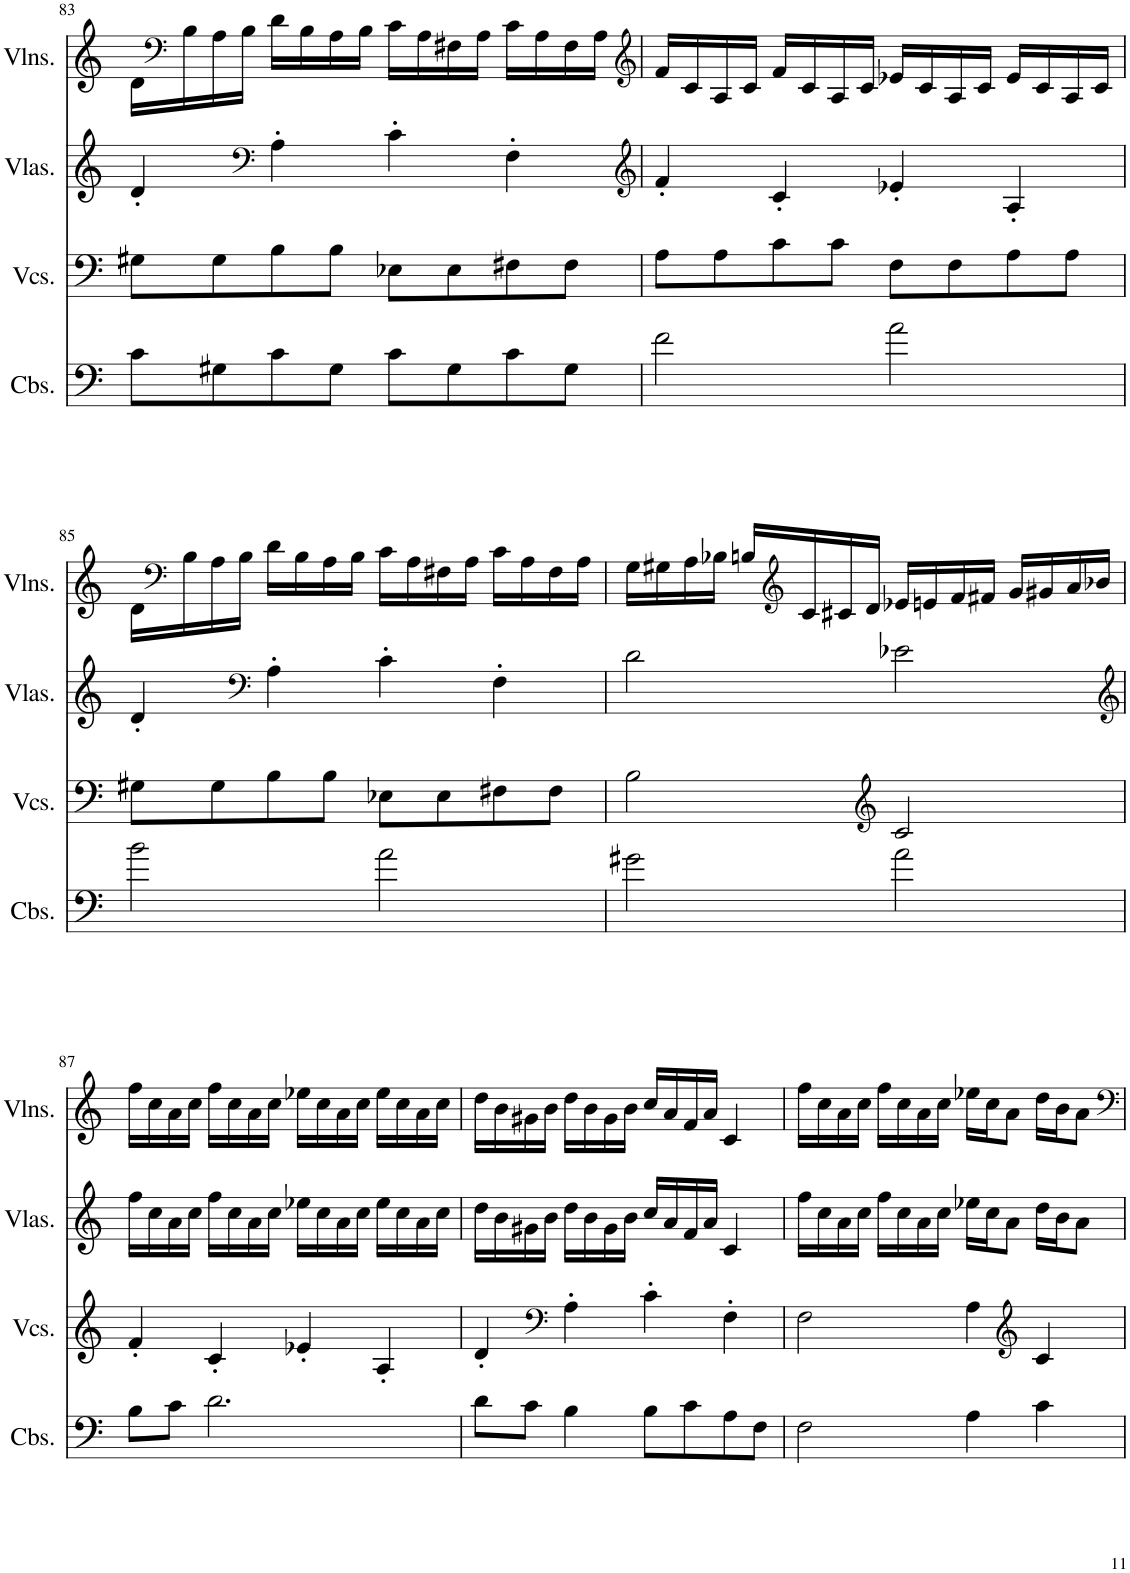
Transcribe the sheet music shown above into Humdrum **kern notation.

**kern	**kern	**kern	**kern
*part4	*part3	*part2	*part1
*staff4	*staff3	*staff2	*staff1
*I"Contrabasses	*I"Violoncellos	*I"Violas	*I"Violins
*I'Cbs.	*I'Vcs.	*I'Vlas.	*I'Vlns.
!!LO:PB:g=z
*clefF4	*clefF4	*clefG2	*clefG2
*Trd7c12	*	*	*
*k[]	*k[]	*k[]	*k[]
*M4/4	*M4/4	*M4/4	*M4/4
=83	=83	=83	=83
8c\L	8G#X\L	4d'/	16d\LL
*	*	*	*clefF4
.	.	.	16B\
8G#X\	8G#\	.	16A\
.	.	.	16B\JJ
*	*	*clefF4	*
8c\	8B\	4A'\	16d\LL
.	.	.	16B\
8G#\J	8B\J	.	16A\
.	.	.	16B\JJ
8c\L	8E-X\L	4c'\	16c\LL
.	.	.	16A\
8G#\	8E-\	.	16F#X\
.	.	.	16A\JJ
8c\	8F#X\	4F'\	16c\LL
.	.	.	16A\
8G#\J	8F#\J	.	16F#\
.	.	.	16A\JJ
=84	=84	=84	=84
*	*	*clefG2	*clefG2
2f\	8A\L	4f'/	16f/LL
.	.	.	16c/
.	8A\	.	16A/
.	.	.	16c/JJ
.	8c\	4c'/	16f/LL
.	.	.	16c/
.	8c\J	.	16A/
.	.	.	16c/JJ
2a\	8F\L	4e-X'/	16e-X/LL
.	.	.	16c/
.	8F\	.	16A/
.	.	.	16c/JJ
.	8A\	4A'/	16e-/LL
.	.	.	16c/
.	8A\J	.	16A/
.	.	.	16c/JJ
!!LO:LB:g=z
=85	=85	=85	=85
2b\	8G#X\L	4d'/	16d\LL
*	*	*	*clefF4
.	.	.	16B\
.	8G#\	.	16A\
.	.	.	16B\JJ
*	*	*clefF4	*
.	8B\	4A'\	16d\LL
.	.	.	16B\
.	8B\J	.	16A\
.	.	.	16B\JJ
2a\	8E-X\L	4c'\	16c\LL
.	.	.	16A\
.	8E-\	.	16F#X\
.	.	.	16A\JJ
.	8F#X\	4F'\	16c\LL
.	.	.	16A\
.	8F#\J	.	16F#\
.	.	.	16A\JJ
=86	=86	=86	=86
2g#X\	2B\	2d\	16G\LL
.	.	.	16G#X\
.	.	.	16A\
.	.	.	16B-X\JJ
.	.	.	16Bn/LL
*	*	*	*clefG2
.	.	.	16c/
.	.	.	16c#X/
.	.	.	16d/JJ
*	*clefG2	*	*
2a\	2c/	2e-X\	16e-X/LL
.	.	.	16en/
.	.	.	16f/
.	.	.	16f#X/JJ
.	.	.	16g/LL
.	.	.	16g#X/
.	.	.	16a/
.	.	.	16b-X/JJ
!!LO:LB:g=z
=87	=87	=87	=87
*	*	*clefG2	*
8B\L	4f'/	16ff\LL	16ff\LL
.	.	16cc\	16cc\
8c\J	.	16a\	16a\
.	.	16cc\JJ	16cc\JJ
2.d\	4c'/	16ff\LL	16ff\LL
.	.	16cc\	16cc\
.	.	16a\	16a\
.	.	16cc\JJ	16cc\JJ
.	4e-X'/	16ee-X\LL	16ee-X\LL
.	.	16cc\	16cc\
.	.	16a\	16a\
.	.	16cc\JJ	16cc\JJ
.	4A'/	16ee-\LL	16ee-\LL
.	.	16cc\	16cc\
.	.	16a\	16a\
.	.	16cc\JJ	16cc\JJ
=88	=88	=88	=88
8d\L	4d'/	16dd\LL	16dd\LL
.	.	16b\	16b\
8c\J	.	16g#X\	16g#X\
.	.	16b\JJ	16b\JJ
*	*clefF4	*	*
4B\	4A'\	16dd\LL	16dd\LL
.	.	16b\	16b\
.	.	16g#\	16g#\
.	.	16b\JJ	16b\JJ
8B\L	4c'\	16cc/LL	16cc/LL
.	.	16a/	16a/
8c\	.	16f/	16f/
.	.	16a/JJ	16a/JJ
8A\	4F'\	4c/	4c/
8F\J	.	.	.
=89	=89	=89	=89
2F\	2F\	16ff\LL	16ff\LL
.	.	16cc\	16cc\
.	.	16a\	16a\
.	.	16cc\JJ	16cc\JJ
.	.	16ff\LL	16ff\LL
.	.	16cc\	16cc\
.	.	16a\	16a\
.	.	16cc\JJ	16cc\JJ
4A\	4A\	16ee-X\LL	16ee-X\LL
.	.	16cc\J	16cc\J
.	.	8a\J	8a\J
*	*clefG2	*	*
4c\	4c/	16dd\LL	16dd\LL
.	.	16b\J	16b\J
.	.	8a\J	8a\J
=	=	=	=
*-	*-	*-	*-
